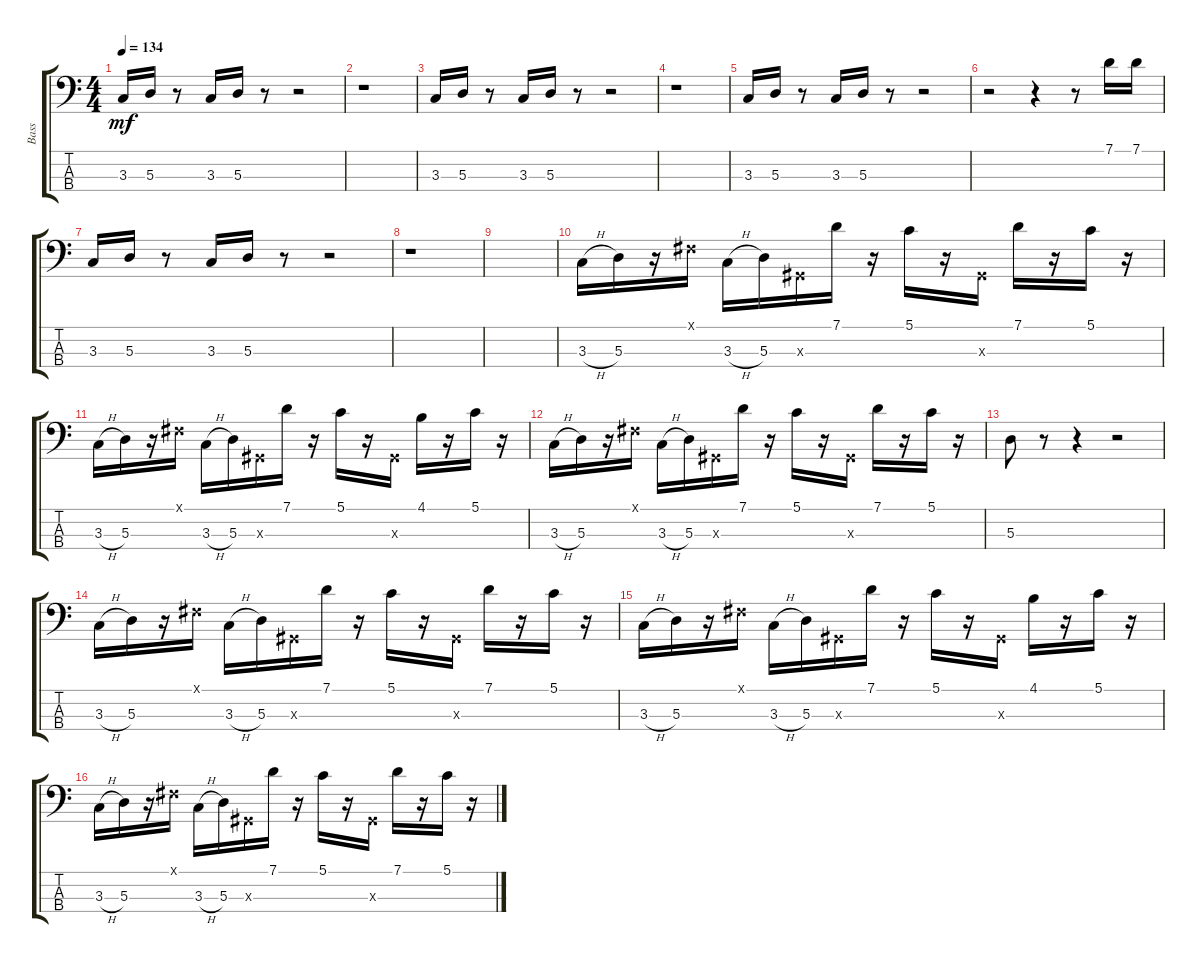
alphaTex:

\track ("Bass" "Bass") {instrument slapbass1}
\staff {score tabs}
\tuning (G2 D2 A1 E1) {hide}
\ts (4 4)
\tempo 134
\clef f4
\ks c
3.3.16{dy mf instrument slapbass1} 5.3.16 r.8 3.3.16 5.3.16 r.8 r.2 |
r.1 |
3.3.16 5.3.16 r.8 3.3.16 5.3.16 r.8 r.2 |
r.1 |
3.3.16 5.3.16 r.8 3.3.16 5.3.16 r.8 r.2 |
r.2 r.4 r.8 7.1.16 7.1.16 |
3.3.16 5.3.16 r.8 3.3.16 5.3.16 r.8 r.2 |
r.1 |
|
3.3{h}.16 5.3.16 r.16 -1.1{x}.16 3.3{h}.16 5.3.16 -1.3{x}.16 7.1.16 r.16 5.1.16 r.16 -1.3{x}.16 7.1.16 r.16 5.1.16 r.16 |
3.3{h}.16 5.3.16 r.16 -1.1{x}.16 3.3{h}.16 5.3.16 -1.3{x}.16 7.1.16 r.16 5.1.16 r.16 -1.3{x}.16 4.1.16 r.16 5.1.16 r.16 |
3.3{h}.16 5.3.16 r.16 -1.1{x}.16 3.3{h}.16 5.3.16 -1.3{x}.16 7.1.16 r.16 5.1.16 r.16 -1.3{x}.16 7.1.16 r.16 5.1.16 r.16 |
5.3.8 r.8 r.4 r.2 |
3.3{h}.16 5.3.16 r.16 -1.1{x}.16 3.3{h}.16 5.3.16 -1.3{x}.16 7.1.16 r.16 5.1.16 r.16 -1.3{x}.16 7.1.16 r.16 5.1.16 r.16 |
3.3{h}.16 5.3.16 r.16 -1.1{x}.16 3.3{h}.16 5.3.16 -1.3{x}.16 7.1.16 r.16 5.1.16 r.16 -1.3{x}.16 4.1.16 r.16 5.1.16 r.16 |
3.3{h}.16 5.3.16 r.16 -1.1{x}.16 3.3{h}.16 5.3.16 -1.3{x}.16 7.1.16 r.16 5.1.16 r.16 -1.3{x}.16 7.1.16 r.16 5.1.16 r.16
